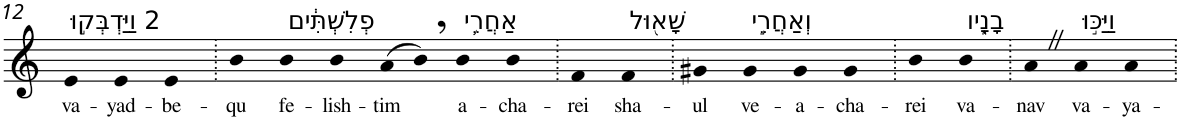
**kern	**text
*part1	*part1
*staff1	*staff1
*I"Piano	*
*I'Pno	*
!!LO:PB:g=z
*clefG2	*
*k[]	*
=12	=12
!LO:TX:a:t=2 וַיַּדְבְּק֣וּ	!
!	!LO:LY:b
4e	va-
!	!LO:LY:b
4e	-yad-
!	!LO:LY:b
4e	-be-
=13.	=13.
!	!LO:LY:b
4b	-qu
!LO:TX:a:t=פְלִשְׁתִּ֔ים	!
!	!LO:LY:b
4b	fe-
!	!LO:LY:b
4b	-lish-
!	!LO:LY:b
(>8a	-tim
8b,)	.
!LO:TX:a:t=אַחֲרֵ֥י	!
!	!LO:LY:b
4b	a-
!	!LO:LY:b
4b	-cha-
=14.	=14.
!	!LO:LY:b
4f	-rei
!LO:TX:a:t=שָׁא֖וּל	!
!	!LO:LY:b
4f	sha-
=15.	=15.
!	!LO:LY:b
4g#X	-ul
!LO:TX:a:t=וְאַחֲרֵ֣י	!
!	!LO:LY:b
4g#	ve-
!	!LO:LY:b
4g#	-a-
!	!LO:LY:b
4g#	-cha-
=16.	=16.
!	!LO:LY:b
4b	-rei
!LO:TX:a:t=בָנָ֑יו	!
!	!LO:LY:b
4b	va-
=17.	=17.
!	!LO:LY:b
4aZ	-nav
!LO:TX:a:t=וַיַּכּ֣וּ	!
!	!LO:LY:b
4a	va-
!	!LO:LY:b
4a	-ya-
=.	=.
*-	*-
